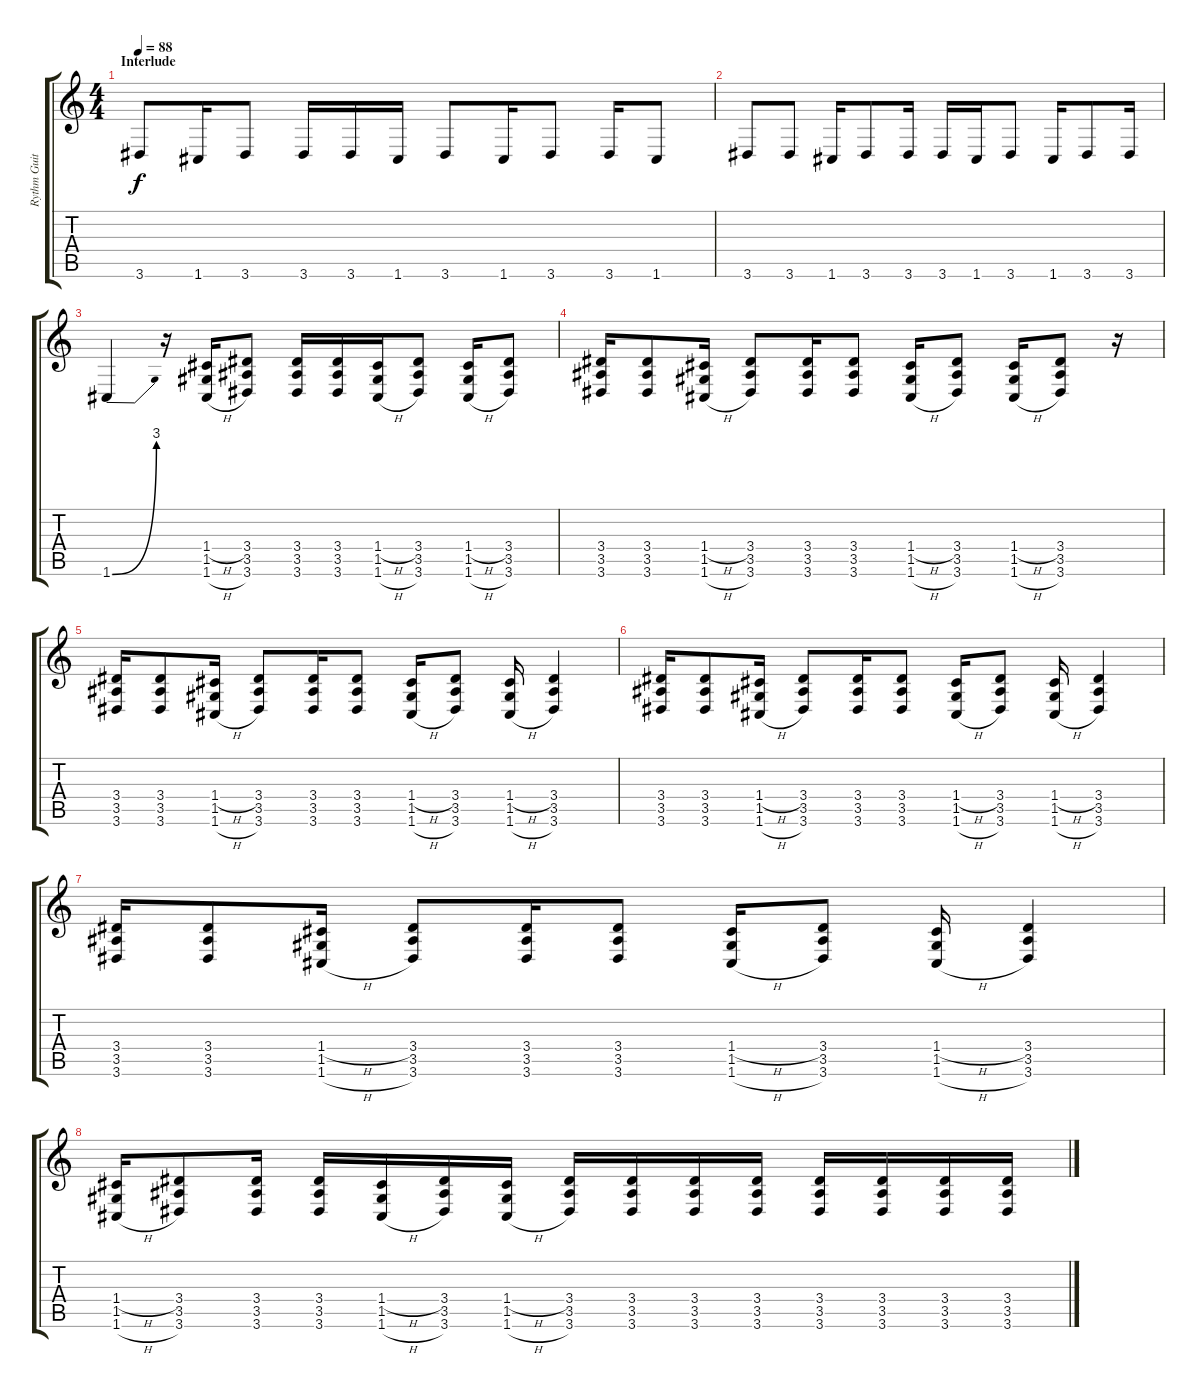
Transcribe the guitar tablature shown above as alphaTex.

\track ("Rythm Guitar" "Rythm Guit") {instrument overdrivenguitar}
\staff {score tabs}
\tuning (D4 A3 F3 C3 G2 C2) {hide}
\ts (4 4)
\section ("" "Interlude")
\tempo 88
\clef g2
\ks c
3.6.8{dy f} 1.6.16 3.6.8 3.6.16 3.6.16 1.6.16 3.6.8 1.6.16 3.6.8 3.6.16 1.6.8 |
3.6.8 3.6.8 1.6.16 3.6.8 3.6.16 3.6.16 1.6.16 3.6.8 1.6.16 3.6.8 3.6.16 |
1.6{be (bend 0 0 60 12)}.4 r.16 (1.4{h} 1.5 1.6{h}).16 (3.4 3.5 3.6).8 (3.4 3.5 3.6).16 (3.4 3.5 3.6).16 (1.4{h} 1.5 1.6{h}).16 (3.4 3.5 3.6).8 (1.4{h} 1.5 1.6{h}).16 (3.4 3.5 3.6).8 |
(3.4 3.5 3.6).16 (3.4 3.5 3.6).8 (1.4{h} 1.5 1.6{h}).16 (3.4 3.5 3.6).8 (3.4 3.5 3.6).16 (3.4 3.5 3.6).8 (1.4{h} 1.5 1.6{h}).16 (3.4 3.5 3.6).8 (1.4{h} 1.5 1.6{h}).16 (3.4 3.5 3.6).8 r.16 |
(3.4 3.5 3.6).16 (3.4 3.5 3.6).8 (1.4{h} 1.5 1.6{h}).16 (3.4 3.5 3.6).8 (3.4 3.5 3.6).16 (3.4 3.5 3.6).8 (1.4{h} 1.5 1.6{h}).16 (3.4 3.5 3.6).8 (1.4{h} 1.5 1.6{h}).16 (3.4 3.5 3.6).4 |
(3.4 3.5 3.6).16 (3.4 3.5 3.6).8 (1.4{h} 1.5 1.6{h}).16 (3.4 3.5 3.6).8 (3.4 3.5 3.6).16 (3.4 3.5 3.6).8 (1.4{h} 1.5 1.6{h}).16 (3.4 3.5 3.6).8 (1.4{h} 1.5 1.6{h}).16 (3.4 3.5 3.6).4 |
(3.4 3.5 3.6).16 (3.4 3.5 3.6).8 (1.4{h} 1.5 1.6{h}).16 (3.4 3.5 3.6).8 (3.4 3.5 3.6).16 (3.4 3.5 3.6).8 (1.4{h} 1.5 1.6{h}).16 (3.4 3.5 3.6).8 (1.4{h} 1.5 1.6{h}).16 (3.4 3.5 3.6).4 |
(1.4{h} 1.5 1.6{h}).16 (3.4 3.5 3.6).8 (3.4 3.5 3.6).16 (3.4 3.5 3.6).16 (1.4{h} 1.5 1.6{h}).16 (3.4 3.5 3.6).16 (1.4{h} 1.5 1.6{h}).16 (3.4 3.5 3.6).16 (3.4 3.5 3.6).16 (3.4 3.5 3.6).16 (3.4 3.5 3.6).16 (3.4 3.5 3.6).16 (3.4 3.5 3.6).16 (3.4 3.5 3.6).16 (3.4 3.5 3.6).16
